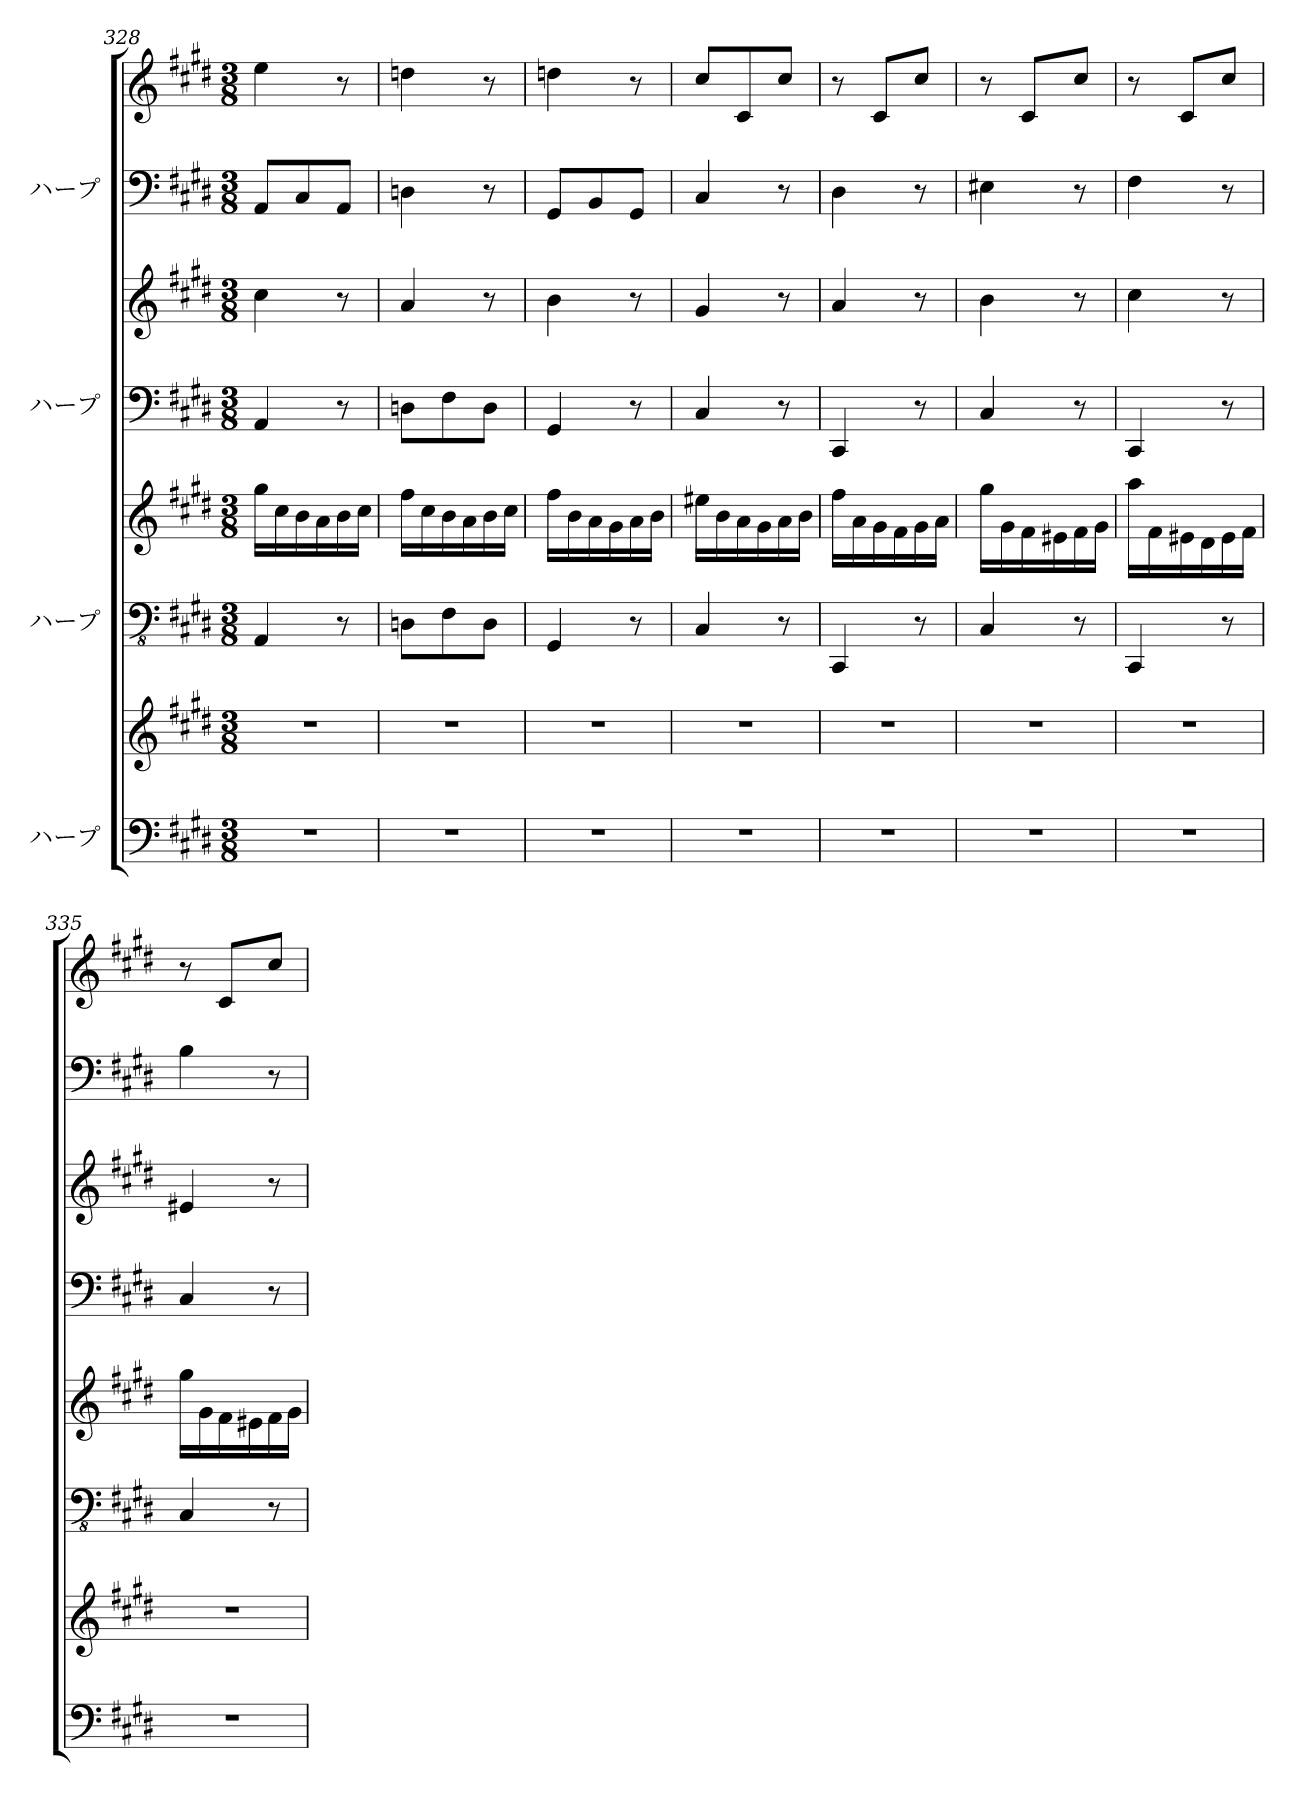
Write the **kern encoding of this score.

**kern	**kern	**kern	**kern	**kern	**kern	**kern	**kern
*part4	*part4	*part3	*part3	*part2	*part2	*part1	*part1
*staff8	*staff7	*staff6	*staff5	*staff4	*staff3	*staff2	*staff1
*I"ハープ	*	*I"ハープ	*	*I"ハープ	*	*I"ハープ	*
*clefF4	*clefG2	*clefFv4	*clefG2	*clefF4	*clefG2	*clefF4	*clefG2
*k[f#c#g#d#]	*k[f#c#g#d#]	*k[f#c#g#d#]	*k[f#c#g#d#]	*k[f#c#g#d#]	*k[f#c#g#d#]	*k[f#c#g#d#]	*k[f#c#g#d#]
*M3/8	*M3/8	*M3/8	*M3/8	*M3/8	*M3/8	*M3/8	*M3/8
=328	=328	=328	=328	=328	=328	=328	=328
4.r	4.r	4AAA/	16gg#\LL	4AA/	4cc#\	8AA/L	4ee\
.	.	.	16cc#\	.	.	.	.
.	.	.	16b\	.	.	8C#/	.
.	.	.	16a\	.	.	.	.
.	.	8r	16b\	8r	8r	8AA/J	8r
.	.	.	16cc#\JJ	.	.	.	.
=329	=329	=329	=329	=329	=329	=329	=329
4.r	4.r	8DDn\L	16ff#\LL	8Dn\L	4a/	4Dn\	4ddn\
.	.	.	16cc#\	.	.	.	.
.	.	8FF#\	16b\	8F#\	.	.	.
.	.	.	16a\	.	.	.	.
.	.	8DD\J	16b\	8D\J	8r	8r	8r
.	.	.	16cc#\JJ	.	.	.	.
=330	=330	=330	=330	=330	=330	=330	=330
4.r	4.r	4GGG#/	16ff#\LL	4GG#/	4b\	8GG#/L	4ddn\
.	.	.	16b\	.	.	.	.
.	.	.	16a\	.	.	8BB/	.
.	.	.	16g#\	.	.	.	.
.	.	8r	16a\	8r	8r	8GG#/J	8r
.	.	.	16b\JJ	.	.	.	.
=331	=331	=331	=331	=331	=331	=331	=331
4.r	4.r	4CC#/	16ee#X\LL	4C#/	4g#/	4C#/	8cc#/L
.	.	.	16b\	.	.	.	.
.	.	.	16a\	.	.	.	8c#/
.	.	.	16g#\	.	.	.	.
.	.	8r	16a\	8r	8r	8r	8cc#/J
.	.	.	16b\JJ	.	.	.	.
=332	=332	=332	=332	=332	=332	=332	=332
4.r	4.r	4CCC#/	16ff#\LL	4CC#/	4a/	4D#\	8r
.	.	.	16a\	.	.	.	.
.	.	.	16g#\	.	.	.	8c#/L
.	.	.	16f#\	.	.	.	.
.	.	8r	16g#\	8r	8r	8r	8cc#/J
.	.	.	16a\JJ	.	.	.	.
=333	=333	=333	=333	=333	=333	=333	=333
4.r	4.r	4CC#/	16gg#\LL	4C#/	4b\	4E#X\	8r
.	.	.	16g#\	.	.	.	.
.	.	.	16f#\	.	.	.	8c#/L
.	.	.	16e#X\	.	.	.	.
.	.	8r	16f#\	8r	8r	8r	8cc#/J
.	.	.	16g#\JJ	.	.	.	.
!!LO:PB:g=z
=334	=334	=334	=334	=334	=334	=334	=334
4.r	4.r	4CCC#/	16aa\LL	4CC#/	4cc#\	4F#\	8r
.	.	.	16f#\	.	.	.	.
.	.	.	16e#X\	.	.	.	8c#/L
.	.	.	16d#\	.	.	.	.
.	.	8r	16e#\	8r	8r	8r	8cc#/J
.	.	.	16f#\JJ	.	.	.	.
=335	=335	=335	=335	=335	=335	=335	=335
4.r	4.r	4CC#/	16gg#\LL	4C#/	4e#X/	4B\	8r
.	.	.	16g#\	.	.	.	.
.	.	.	16f#\	.	.	.	8c#/L
.	.	.	16e#X\	.	.	.	.
.	.	8r	16f#\	8r	8r	8r	8cc#/J
.	.	.	16g#\JJ	.	.	.	.
=	=	=	=	=	=	=	=
*-	*-	*-	*-	*-	*-	*-	*-
